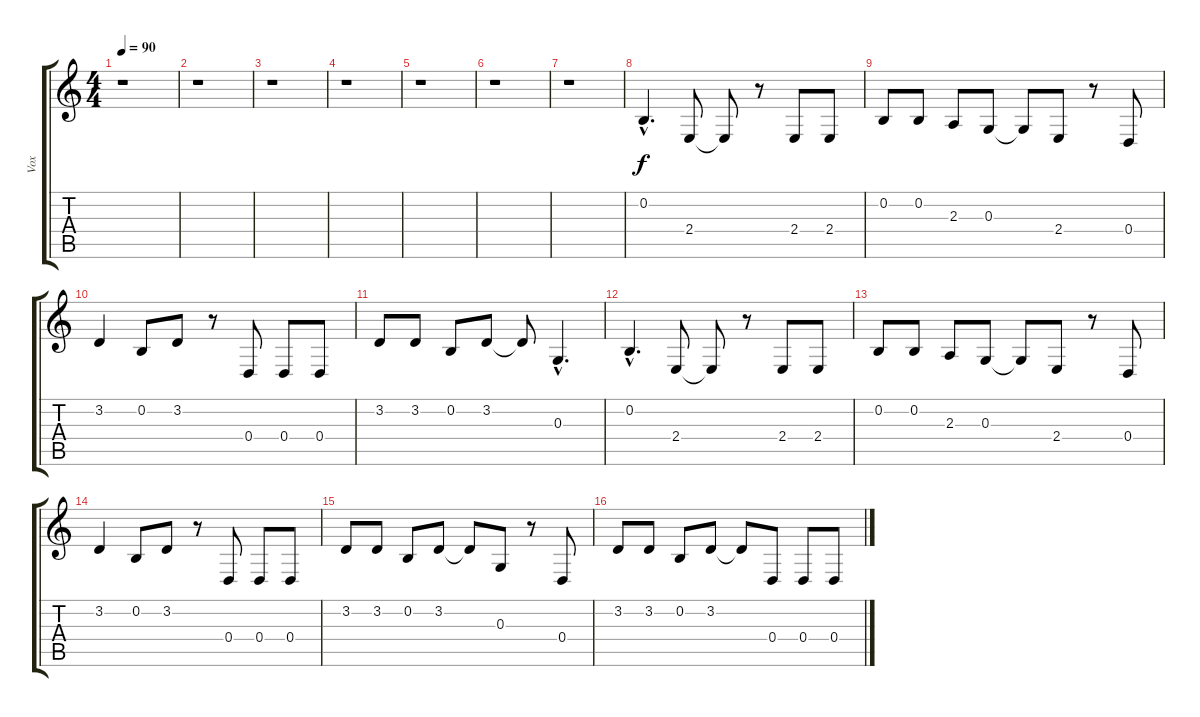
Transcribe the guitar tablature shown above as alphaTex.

\track ("Vox" "Vox") {instrument synthvoice}
\staff {score tabs}
\tuning (E4 B3 G3 D3 A2 E2) {hide}
\ts (4 4)
\tempo 90
\clef g2
\ks c
r.1{dy f} |
r.1 |
r.1 |
r.1 |
r.1 |
r.1 |
r.1 |
0.2{hac}.4{d} 2.4.8 2.4{t}.8 r.8 2.4.8 2.4.8 |
0.2.8 0.2.8 2.3.8 0.3.8 0.3{t}.8 2.4.8 r.8 0.4.8 |
3.2.4 0.2.8 3.2.8 r.8 0.4.8 0.4.8 0.4.8 |
3.2.8 3.2.8 0.2.8 3.2.8 3.2{t}.8 0.3{hac}.4{d} |
0.2{hac}.4{d} 2.4.8 2.4{t}.8 r.8 2.4.8 2.4.8 |
0.2.8 0.2.8 2.3.8 0.3.8 0.3{t}.8 2.4.8 r.8 0.4.8 |
3.2.4 0.2.8 3.2.8 r.8 0.4.8 0.4.8 0.4.8 |
3.2.8 3.2.8 0.2.8 3.2.8 3.2{t}.8 0.3.8 r.8 0.4.8 |
3.2.8 3.2.8 0.2.8 3.2.8 3.2{t}.8 0.4.8 0.4.8 0.4.8
